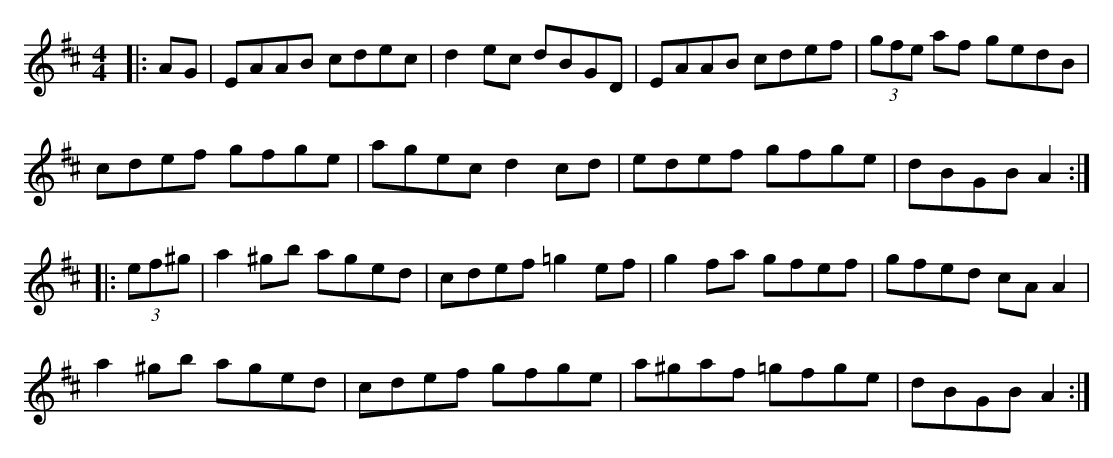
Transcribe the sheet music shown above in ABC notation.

X:1
M:4/4
K:Amix
|:AG|EAAB cdec|d2ec dBGD|EAAB cdef|(3gfe af gedB|
cdef gfge|agec d2cd|edef gfge|dBGB A2:|
|:(3ef^g|a2^gb aged|cdef =g2ef|g2fa gfef|gfed cAA2|
a2^gb aged|cdef gfge|a^gaf =gfge|dBGB A2:|
